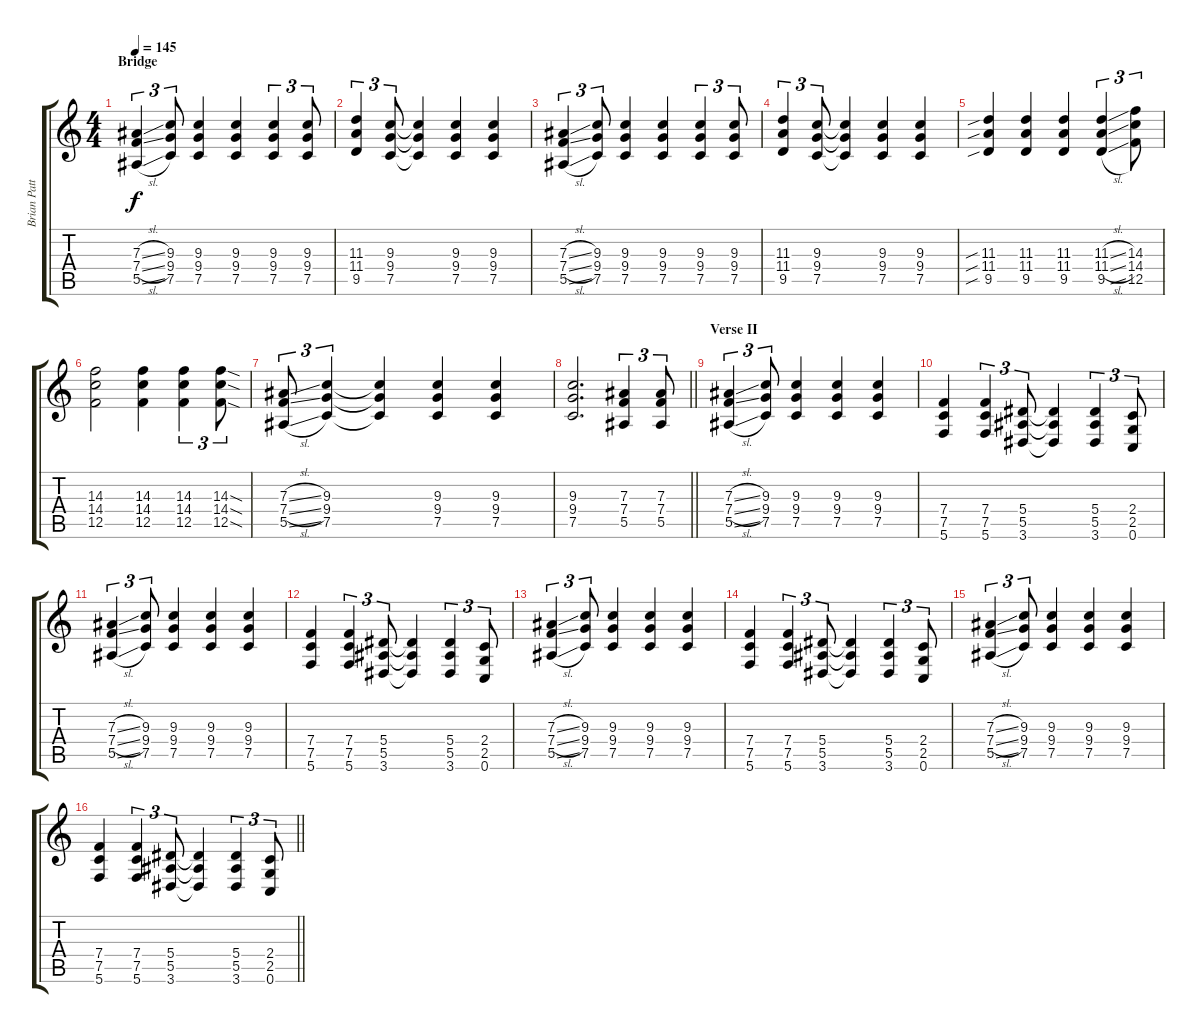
\track ("Brian Patton" "Brian Patt") {instrument distortionguitar}
\staff {score tabs}
\tuning (C4 G3 Eb3 Bb2 F2 C2) {hide}
\ts (4 4)
\section ("" "Bridge")
\tempo 145
\clef g2
\ks c
(7.3{sl} 7.4{sl} 5.5{sl}).4{tu (3 2) dy f} (9.3 9.4 7.5).8{tu (3 2)} (9.3 9.4 7.5).4 (9.3 9.4 7.5).4 (9.3 9.4 7.5).4{tu (3 2)} (9.3 9.4 7.5).8{tu (3 2)} |
(11.3 11.4 9.5).4{tu (3 2)} (9.3 9.4 7.5).8{tu (3 2)} (9.3{t} 9.4{t} 7.5{t}).4 (9.3 9.4 7.5).4 (9.3 9.4 7.5).4 |
(7.3{sl} 7.4{sl} 5.5{sl}).4{tu (3 2)} (9.3 9.4 7.5).8{tu (3 2)} (9.3 9.4 7.5).4 (9.3 9.4 7.5).4 (9.3 9.4 7.5).4{tu (3 2)} (9.3 9.4 7.5).8{tu (3 2)} |
(11.3 11.4 9.5).4{tu (3 2)} (9.3 9.4 7.5).8{tu (3 2)} (9.3{t} 9.4{t} 7.5{t}).4 (9.3 9.4 7.5).4 (9.3 9.4 7.5).4 |
(11.3{sib} 11.4{sib} 9.5{sib}).4 (11.3 11.4 9.5).4 (11.3 11.4 9.5).4 (11.3{sl} 11.4{sl} 9.5{sl}).4{tu (3 2)} (14.3 14.4 12.5).8{tu (3 2)} |
(14.3 14.4 12.5).2 (14.3 14.4 12.5).4 (14.3 14.4 12.5).4{tu (3 2)} (14.3{sod} 14.4{sod} 12.5{sod}).8{tu (3 2)} |
(7.3{sl} 7.4{sl} 5.5{sl}).8{tu (3 2)} (9.3 9.4 7.5).4{tu (3 2)} (9.3{t} 9.4{t} 7.5{t}).4 (9.3 9.4 7.5).4 (9.3 9.4 7.5).4 |
\barLineRight lightlight
(9.3 9.4 7.5).2{d} (7.3 7.4 5.5).4{tu (3 2)} (7.3 7.4 5.5).8{tu (3 2)} |
\section ("" "Verse II")
(7.3{sl} 7.4{sl} 5.5{sl}).4{tu (3 2)} (9.3 9.4 7.5).8{tu (3 2)} (9.3 9.4 7.5).4 (9.3 9.4 7.5).4 (9.3 9.4 7.5).4 |
(7.4 7.5 5.6).4 (7.4 7.5 5.6).4{tu (3 2)} (5.4 5.5 3.6).8{tu (3 2)} (5.4{t} 5.5{t} 3.6{t}).4 (5.4 5.5 3.6).4{tu (3 2)} (2.4 2.5 0.6).8{tu (3 2)} |
(7.3{sl} 7.4{sl} 5.5{sl}).4{tu (3 2)} (9.3 9.4 7.5).8{tu (3 2)} (9.3 9.4 7.5).4 (9.3 9.4 7.5).4 (9.3 9.4 7.5).4 |
(7.4 7.5 5.6).4 (7.4 7.5 5.6).4{tu (3 2)} (5.4 5.5 3.6).8{tu (3 2)} (5.4{t} 5.5{t} 3.6{t}).4 (5.4 5.5 3.6).4{tu (3 2)} (2.4 2.5 0.6).8{tu (3 2)} |
(7.3{sl} 7.4{sl} 5.5{sl}).4{tu (3 2)} (9.3 9.4 7.5).8{tu (3 2)} (9.3 9.4 7.5).4 (9.3 9.4 7.5).4 (9.3 9.4 7.5).4 |
(7.4 7.5 5.6).4 (7.4 7.5 5.6).4{tu (3 2)} (5.4 5.5 3.6).8{tu (3 2)} (5.4{t} 5.5{t} 3.6{t}).4 (5.4 5.5 3.6).4{tu (3 2)} (2.4 2.5 0.6).8{tu (3 2)} |
(7.3{sl} 7.4{sl} 5.5{sl}).4{tu (3 2)} (9.3 9.4 7.5).8{tu (3 2)} (9.3 9.4 7.5).4 (9.3 9.4 7.5).4 (9.3 9.4 7.5).4 |
\barLineRight lightlight
(7.4 7.5 5.6).4 (7.4 7.5 5.6).4{tu (3 2)} (5.4 5.5 3.6).8{tu (3 2)} (5.4{t} 5.5{t} 3.6{t}).4 (5.4 5.5 3.6).4{tu (3 2)} (2.4 2.5 0.6).8{tu (3 2)}
